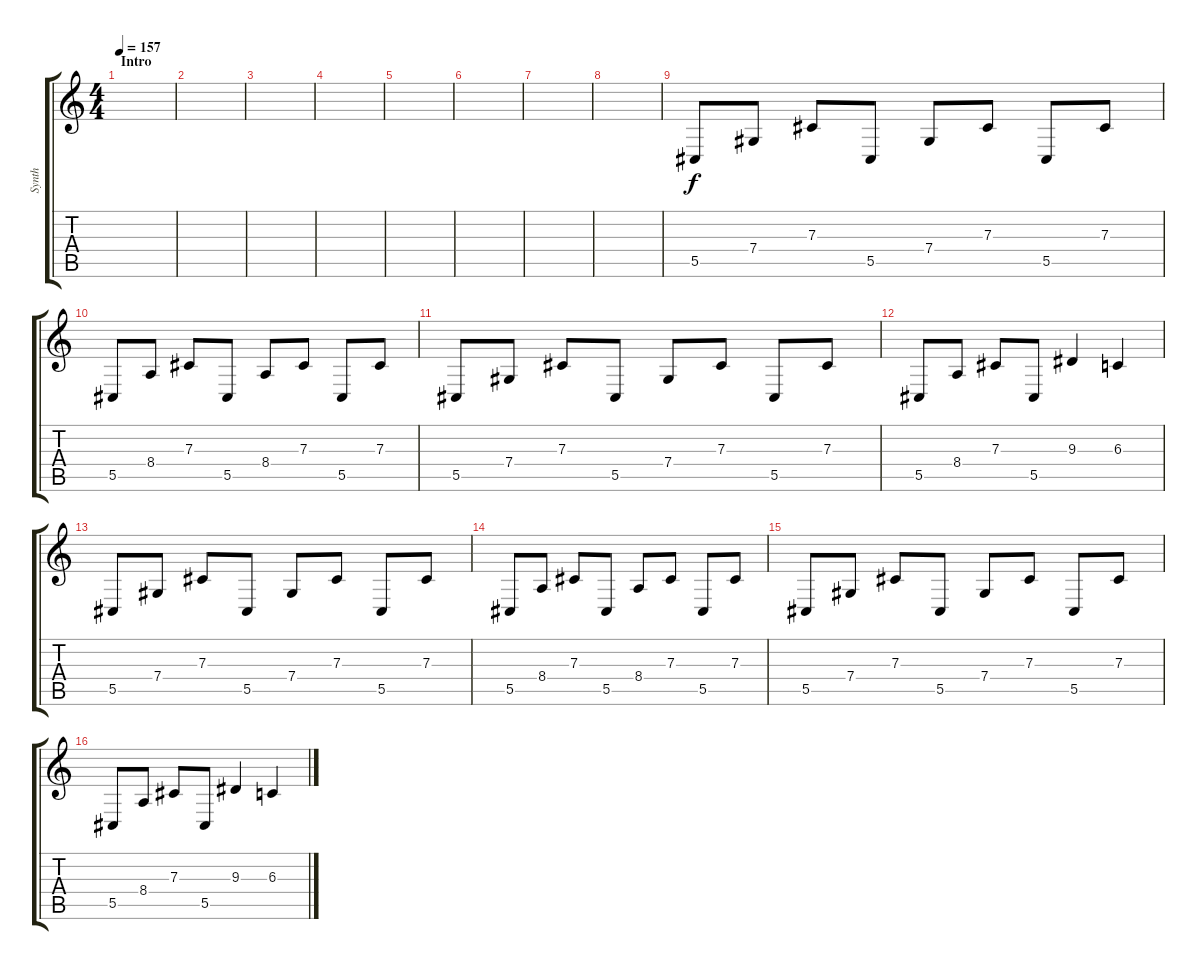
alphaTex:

\track ("Synth" "Synth") {instrument churchorgan}
\staff {score tabs}
\tuning (Eb4 Bb3 Gb3 Db3 Ab2 Eb2) {hide}
\ts (4 4)
\section ("" "Intro ")
\tempo 157
\clef g2
\ks c
|
|
|
|
|
|
|
|
5.5.8 7.4.8 7.3.8 5.5.8 7.4.8 7.3.8 5.5.8 7.3.8 |
5.5.8 8.4.8 7.3.8 5.5.8 8.4.8 7.3.8 5.5.8 7.3.8 |
5.5.8 7.4.8 7.3.8 5.5.8 7.4.8 7.3.8 5.5.8 7.3.8 |
5.5.8 8.4.8 7.3.8 5.5.8 9.3.4 6.3.4 |
5.5.8 7.4.8 7.3.8 5.5.8 7.4.8 7.3.8 5.5.8 7.3.8 |
5.5.8 8.4.8 7.3.8 5.5.8 8.4.8 7.3.8 5.5.8 7.3.8 |
5.5.8 7.4.8 7.3.8 5.5.8 7.4.8 7.3.8 5.5.8 7.3.8 |
5.5.8 8.4.8 7.3.8 5.5.8 9.3.4 6.3.4
